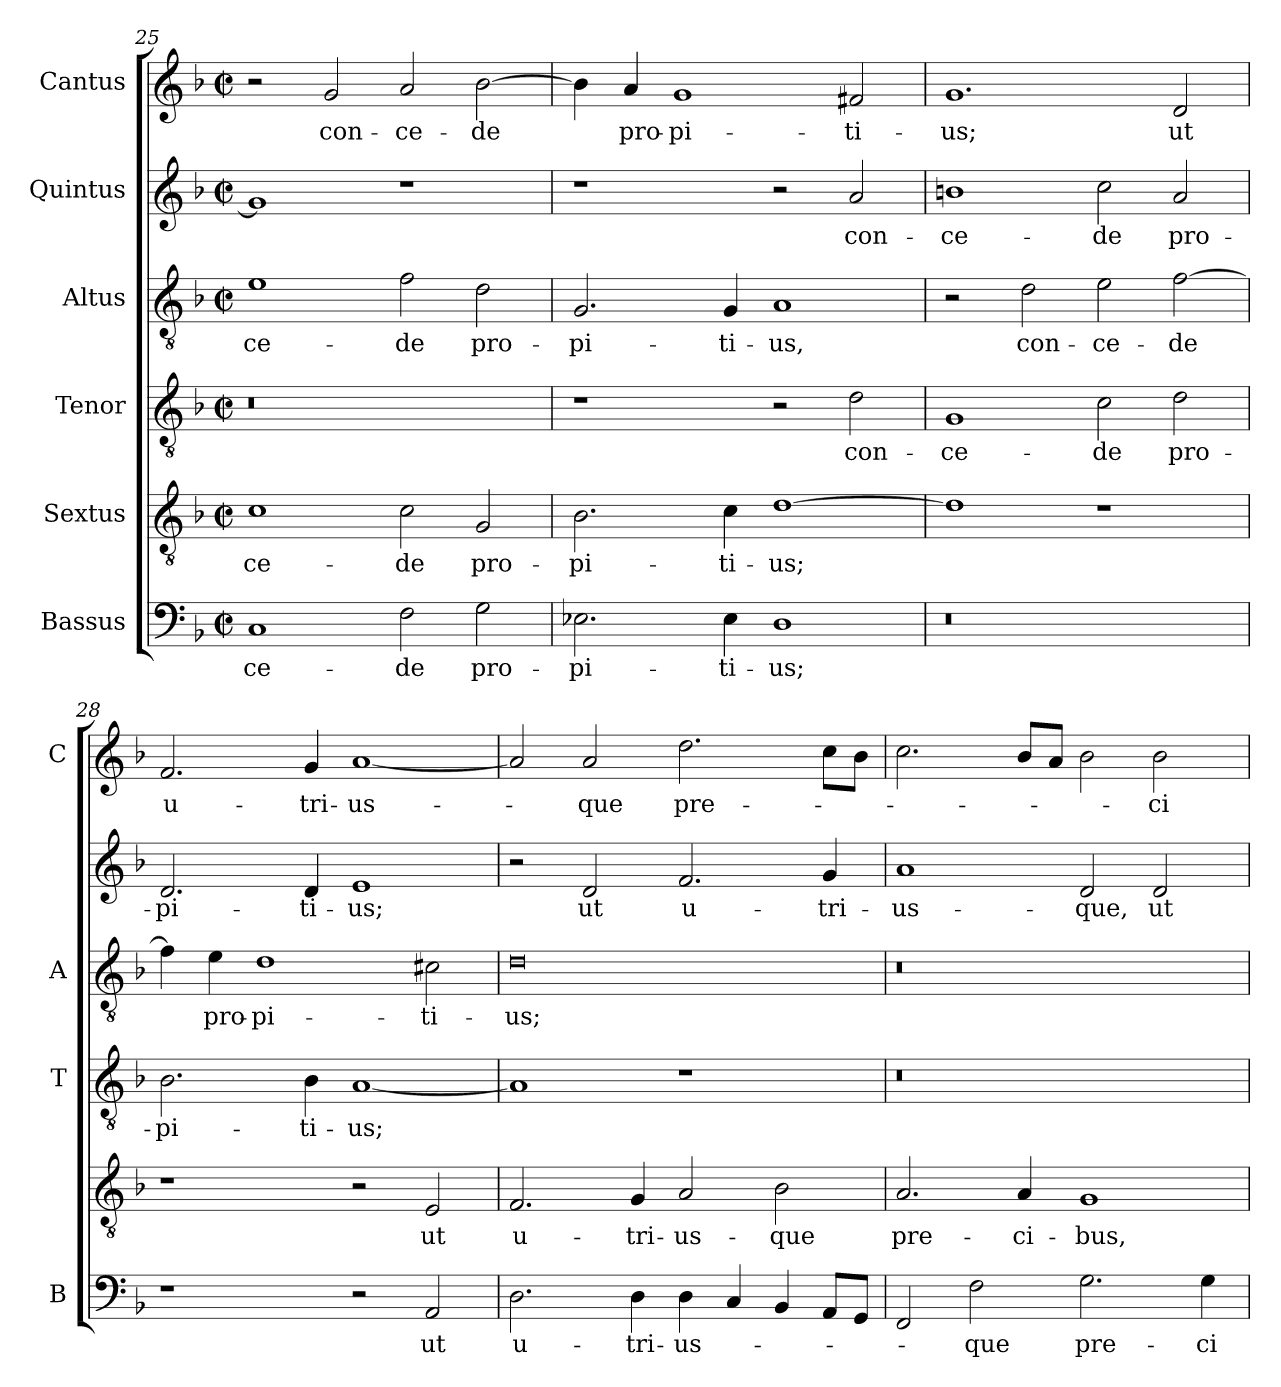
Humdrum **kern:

**kern	**text	**kern	**text	**kern	**text	**kern	**text	**kern	**text	**kern	**text
*part6	*part6	*part5	*part5	*part4	*part4	*part3	*part3	*part2	*part2	*part1	*part1
*staff6	*staff6	*staff5	*staff5	*staff4	*staff4	*staff3	*staff3	*staff2	*staff2	*staff1	*staff1
*I"Bassus	*	*I"Sextus	*	*I"Tenor	*	*I"Altus	*	*I"Quintus	*	*I"Cantus	*
*I'B	*	*	*	*I'T	*	*I'A	*	*	*	*I'C	*
*clefF4	*	*clefGv2	*	*clefGv2	*	*clefGv2	*	*clefG2	*	*clefG2	*
*k[b-]	*	*k[b-]	*	*k[b-]	*	*k[b-]	*	*k[b-]	*	*k[b-]	*
*F:	*	*F:	*	*F:	*	*F:	*	*F:	*	*F:	*
*M2/2	*	*M2/2	*	*M2/2	*	*M2/2	*	*M2/2	*	*M2/2	*
*met(c|)	*	*met(c|)	*	*met(c|)	*	*met(c|)	*	*met(c|)	*	*met(c|)	*
=25	=25	=25	=25	=25	=25	=25	=25	=25	=25	=25	=25
1C	-ce-	1c	-ce-	0r	.	1e	-ce-	1g]	.	2r	.
.	.	.	.	.	.	.	.	.	.	2g/	con-
2F\	-de	2c\	-de	.	.	2f\	-de	1r	.	2a/	-ce-
2G\	pro-	2G/	pro-	.	.	2d\	pro-	.	.	[2b-\	-de
!!LO:PB:g=z
=26	=26	=26	=26	=26	=26	=26	=26	=26	=26	=26	=26
2.E-X\	-pi-	2.B-\	-pi-	1r	.	2.G/	-pi-	1r	.	4b-\]	.
.	.	.	.	.	.	.	.	.	.	4a/	pro-
.	.	.	.	.	.	.	.	.	.	1g	-pi-
4E-\	-ti-	4c\	-ti-	.	.	4G/	-ti-	.	.	.	.
1D	-us;	[1d	-us;	2r	.	1A	-us,	2r	.	.	.
.	.	.	.	2d\	con-	.	.	2a/	con-	2f#X/	-ti-
=27	=27	=27	=27	=27	=27	=27	=27	=27	=27	=27	=27
0r	.	1d]	.	1G	-ce-	2r	.	1bn	-ce-	1.g	-us;
.	.	.	.	.	.	2d\	con-	.	.	.	.
.	.	1r	.	2c\	-de	2e\	-ce-	2cc\	-de	.	.
.	.	.	.	2d\	pro-	[2f\	-de	2a/	pro-	2d/	ut
=28	=28	=28	=28	=28	=28	=28	=28	=28	=28	=28	=28
1r	.	1r	.	2.B-\	-pi-	4f\]	.	2.d/	-pi-	2.f/	u-
.	.	.	.	.	.	4e\	pro-	.	.	.	.
.	.	.	.	.	.	1d	-pi-	.	.	.	.
.	.	.	.	4B-\	-ti-	.	.	4d/	-ti-	4g/	-tri-
2r	.	2r	.	[1A	-us;	.	.	1e	-us;	[1a	-us-
2AA/	ut	2E/	ut	.	.	2c#X\	-ti-	.	.	.	.
!!LO:LB:g=z
=29	=29	=29	=29	=29	=29	=29	=29	=29	=29	=29	=29
2.D\	u-	2.F/	u-	1A]	.	0d	-us;	2r	.	2a/]	.
.	.	.	.	.	.	.	.	2d/	ut	2a/	-que
4D\	-tri-	4G/	-tri-	.	.	.	.	.	.	.	.
4D\	-us-	2A/	-us-	1r	.	.	.	2.f/	u-	2.dd\	pre-
4C/	.	.	.	.	.	.	.	.	.	.	.
4BB-/	.	2B-\	-que	.	.	.	.	.	.	.	.
8AA/L	.	.	.	.	.	.	.	4g/	-tri-	8cc\L	.
8GG/J	.	.	.	.	.	.	.	.	.	8b-\J	.
=30	=30	=30	=30	=30	=30	=30	=30	=30	=30	=30	=30
2FF/	.	2.A/	pre-	0r	.	0r	.	1a	-us-	2.cc\	.
2F\	-que	.	.	.	.	.	.	.	.	.	.
.	.	4A/	-ci-	.	.	.	.	.	.	8b-/L	.
.	.	.	.	.	.	.	.	.	.	8a/J	.
2.G\	pre-	1G	-bus,	.	.	.	.	2d/	-que,	2b-\	.
.	.	.	.	.	.	.	.	2d/	ut	2b-\	-ci-
4G\	-ci-	.	.	.	.	.	.	.	.	.	.
=	=	=	=	=	=	=	=	=	=	=	=
*-	*-	*-	*-	*-	*-	*-	*-	*-	*-	*-	*-
